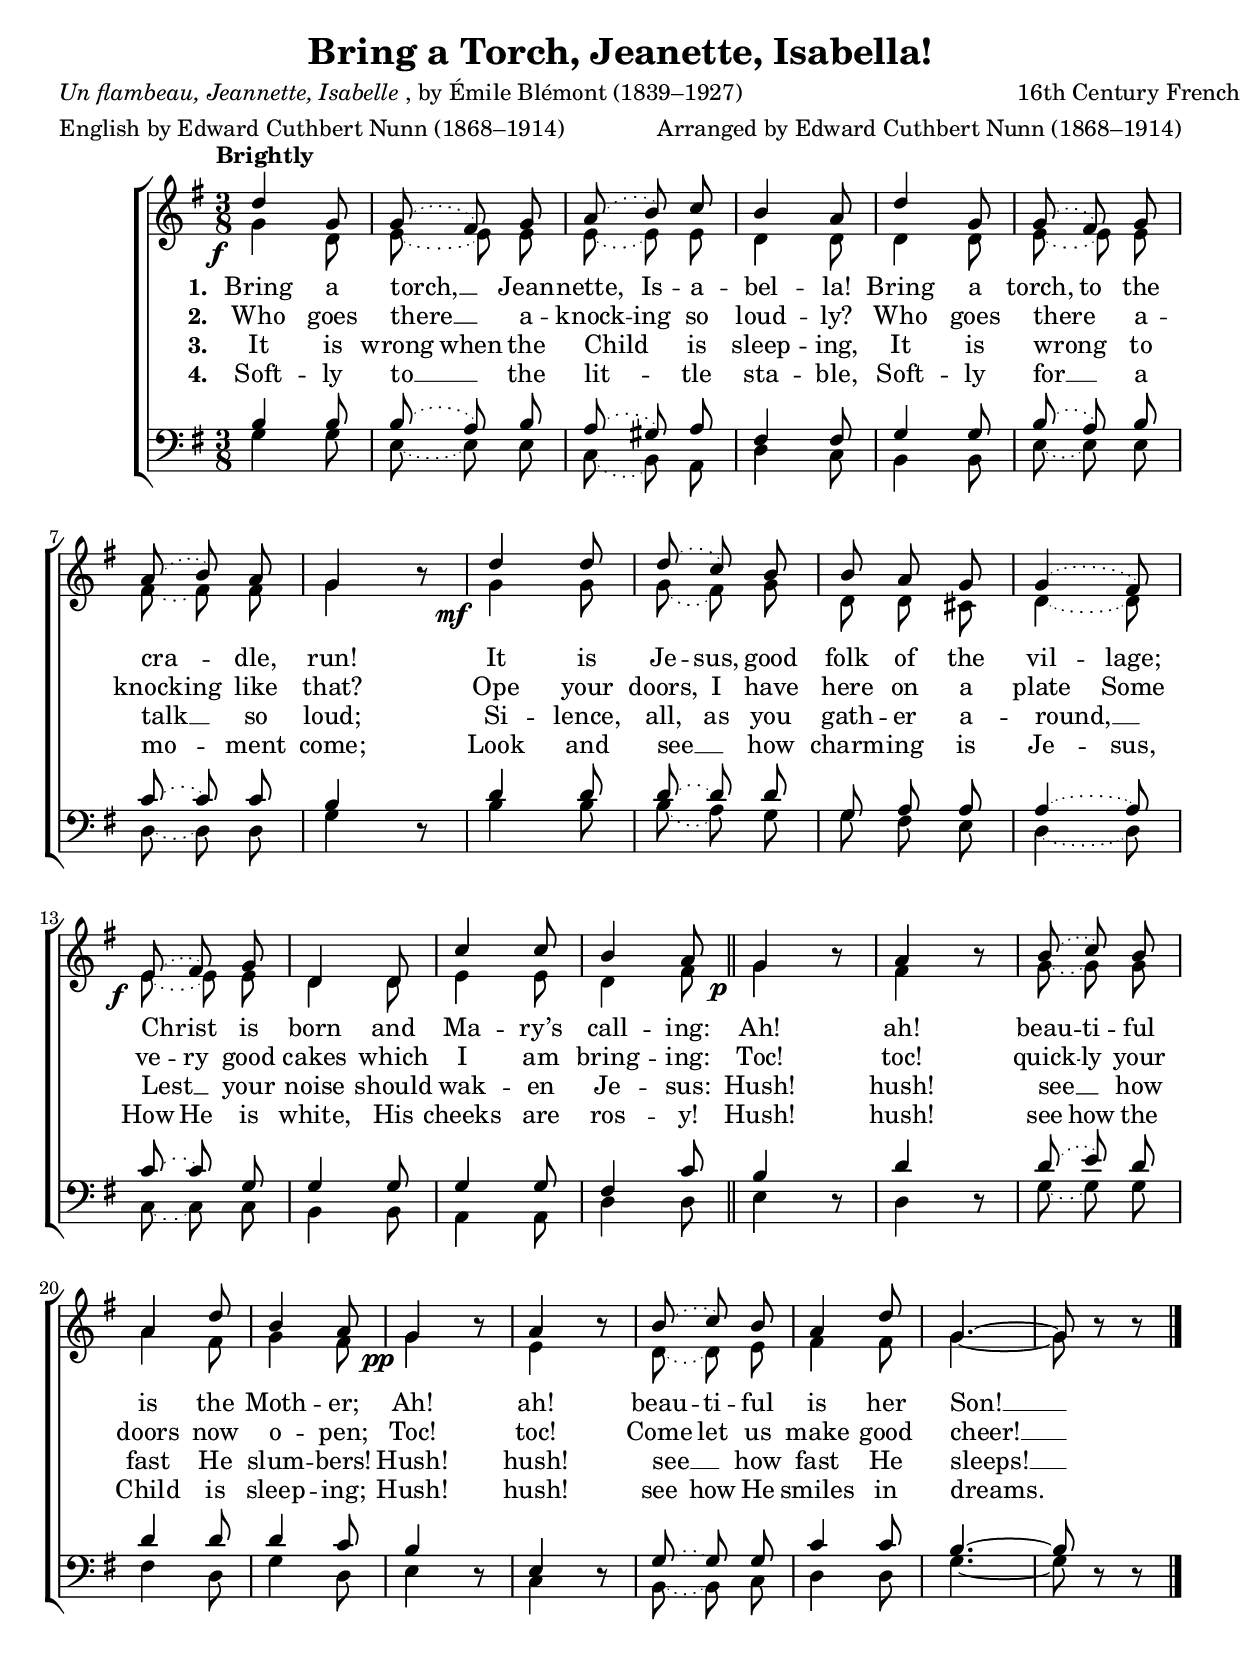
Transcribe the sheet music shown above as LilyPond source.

\version "2.14.2"
\include "util.ly"
\header {
  title = "Bring a Torch, Jeanette, Isabella!"
  poet = \markup{\italic{Un flambeau, Jeannette, Isabelle}, by Émile Blémont (1839–1927)}
  meter = "English by Edward Cuthbert Nunn (1868–1914)"
  composer = "16th Century French Carol"
  arranger = "Arranged by Edward Cuthbert Nunn (1868–1914)"
  %tagline = \markup{from \italic{The Home and Community Song-Book}, 1922}
}

global = {
  \key g \major
  \time 3/8
  \slurDotted
  \tieDotted
  \tempo "Brightly"
}

sopMusic = \relative c'' {
  \override DynamicText #'X-offset = #-4
  d4_\f g,8 ||
  \slurDotted g\noBeam( fis\noBeam)  g |
  a\noBeam( b\noBeam) c |
  b4 a8 |
  
  d4 g,8 |
  \slurDotted g\noBeam( fis\noBeam)  g | \break
  a\noBeam( b\noBeam) a |
  g4 b8\rest |
  
  \once\override DynamicText #'X-offset = #-5
  d4_\mf d8 |
  d8\noBeam( c\noBeam) b |
  b\noBeam a\noBeam g | 
  \slurDotted g4( fis8) | \break
  
  \once\override DynamicText #'X-offset = #-3
  e_\f\noBeam( fis\noBeam) g |
  d4 d8 |
  c'4 c8 |
  b4 a8 \bar "||"
  
  g4_\p b8\rest |
  a4 b8\rest | 
  \slurDotted b8\noBeam( c\noBeam) b | \break
  a4 d8 |
  b4 a8 |
  
  g4_\pp b8\rest |
  a4 b8\rest |
  b\noBeam( c\noBeam) b |
  a4 d8 |
  \tieSolid
  g,4.~ |
  g8 b\rest b\rest \bar "|."
}
sopWords = \lyricmode {
  
}

altoMusic = \relative c'' {
  g4 d8 |
  \slurDotted e\noBeam~ e\noBeam e |
  e\noBeam~ e\noBeam e |
  d4 d8 |
  
  d4 d8 |
  \slurDotted e\noBeam~ e\noBeam e |
  
  
  fis8\noBeam~ fis\noBeam fis8 |
  g4 s8 |
  
  g4 g8 |
  g\noBeam( fis\noBeam) g |
  d\noBeam d\noBeam cis |
  d4~ d8 |
  
  
  e8\noBeam~ e\noBeam e |
  d4 d8 |
  e4 e8 |
  d4 fis8 |
  
  g4 s8 |
  fis4 s8 |
  g\noBeam~ g\noBeam g |
  
  
  a4 fis8 |
  g4 fis8 |
  
  g4 s8 |
  e4 s8 |
  d\noBeam~ d\noBeam e |
  fis4 fis8 |
  \tieSolid
  g4.~ |
  g8 s4 \bar "|."
}
altoWords = \lyricmode {
  \dropLyricsV
  \set stanza = #"1. "
  \set ignoreMelismata = ##t
  Bring a torch, __ _ Jean -- nette, Is -- a -- bel -- la!
  Bring a torch, to the cra -- _ dle, run!
  It is Je -- sus, good folk of the vil -- lage;
  Christ _ is born and Ma -- ry’s call -- ing:
  Ah! ah! beau -- ti -- ful is the Moth -- er;
  Ah! ah! beau -- ti -- ful is her Son! __ _
}
altoWordsII = \lyricmode {
  \dropLyricsV
  \set stanza = #"2. "
  \set ignoreMelismata = ##t
  Who goes there __ _ a -- knock -- ing so loud -- ly?
  Who goes there _ a -- knock -- ing like that?
  Ope your doors, I have here on a plate
  Some ve -- ry good cakes which I am bring -- ing:
  Toc! toc! quick -- ly your doors now o -- pen;
  Toc! toc! Come let us make good cheer! __ _
}
altoWordsIII = \lyricmode {
  \dropLyricsV
  \set stanza = #"3. "
  \set ignoreMelismata = ##t
  It is wrong when the Child _ is sleep -- ing,
  It is wrong _ to talk __ _ so loud;
  Si -- lence, all, as you gath -- er a -- round, __ _
  Lest __ _ your noise should wak -- en Je -- sus:
  Hush! hush! see __ _ how fast He slum -- bers!
  Hush! hush! see __ _ how fast He sleeps! __ _
}
altoWordsIV = \lyricmode {
  \dropLyricsV
  \set stanza = #"4. "
  \set ignoreMelismata = ##t
  Soft -- ly to __ _ the lit -- _ tle sta -- ble,
  Soft -- ly for __ _ a mo -- _ ment come;
  Look and see __ _ how charm -- ing is Je -- sus,
  How He is white, His cheeks are ros -- y!
  Hush! hush! see how the Child is sleep -- ing;
  Hush! hush! see how He smiles in dreams.
%8.5x11 __
  _
}

tenorMusic = \relative c' {
  \override DynamicText #'X-offset = #-4
  b4 b8 |
  \slurDotted b8\noBeam( a\noBeam) b |
  a\noBeam( gis\noBeam) a |
  fis4 fis8 |
  
  g4 g8 |
  b8\noBeam( a\noBeam) b |
  
  
  c\noBeam~ c\noBeam c |
  b4 s8 |
  
  d4 d8 |
  d\noBeam~ d\noBeam d\noBeam |
  g,\noBeam a\noBeam a |
  a4~ a8 |
  
  
  c\noBeam~ c\noBeam g |
  g4 g8 |
  g4 g8 |
  fis4 c'8 |
  
  b4 s8 |
  d4 s8 |
  d8\noBeam( e\noBeam) d |
  
  
  d4 d8 |
  d4 c8 |
  
  b4 s8 |
  e,4 s8 |
  g8\noBeam~ g\noBeam g |
  c4 c8 |
  \tieSolid
  b4.~ |
  b8 s4 \bar "|."
  
}
tenorWords = \lyricmode {

}

bassMusic = \relative c' {
  g4 g8 |
  \slurDotted e8\noBeam~ e\noBeam e |
  c\noBeam( b\noBeam) a |
  d4 c8 |
  
  b4 b8 |
  e8\noBeam~ e\noBeam e |
  
  
  d\noBeam~ d\noBeam d |
  g4 d8\rest |
  
  b'4 b8 |
  b\noBeam( a\noBeam) g |
  g\noBeam fis\noBeam e |
  d4~ d8 |
  
  
  c\noBeam~ c\noBeam c |
  b4 b8 |
  a4 a8 |
  d4 d8 |
  
  e4 d8\rest |
  d4 d8\rest |
  g\noBeam~ g\noBeam g |
  
  
  fis4 d8 |
  g4 d8 |
  
  e4 d8\rest |
  c4 d8\rest |
  b\noBeam~ b\noBeam c |
  d4 d8 |
  \tieSolid
  g4.~ |
  g8 d\rest d\rest \bar "|."
}
bassWords = \lyricmode {

}

\score {
  <<
   \new ChoirStaff <<
%    \new Lyrics = sopranos \with { \override VerticalAxisGroup #'nonstaff-relatedstaff-spacing = #'((basic-distance . 1)) }
    \new Staff = women <<
      \new Voice = "sopranos" { \voiceOne << \global \sopMusic >> }
      \new Voice = "altos" { \voiceTwo << \global \altoMusic >> }
    >>
    \new Lyrics \with { alignAboveContext = #"women" \override VerticalAxisGroup #'nonstaff-relatedstaff-spacing = #'((basic-distance . 1))} \lyricsto "sopranos" \sopWords
    \new Lyrics = "altosIV"  \with { alignBelowContext = #"women" 
      %\override VerticalAxisGroup #'nonstaff-relatedstaff-spacing = #'((basic-distance . 1))
      } \lyricsto "sopranos" \altoWordsIV
    \new Lyrics = "altosIII"  \with { alignBelowContext = #"women" 
      %\override VerticalAxisGroup #'nonstaff-relatedstaff-spacing = #'((basic-distance . 1))
      } \lyricsto "sopranos" \altoWordsIII
    \new Lyrics = "altosII"  \with { alignBelowContext = #"women" 
      %\override VerticalAxisGroup #'nonstaff-relatedstaff-spacing = #'((basic-distance . 1))
      } \lyricsto "sopranos" \altoWordsII
    \new Lyrics = "altos"  \with { alignBelowContext = #"women" 
      %\override VerticalAxisGroup #'nonstaff-relatedstaff-spacing = #'((basic-distance . 1))
      } \lyricsto "sopranos" \altoWords
   \new Staff = men <<
      \clef bass
      \new Voice = "tenors" { \voiceOne << \global \tenorMusic >> }
      \new Voice = "basses" { \voiceTwo << \global \bassMusic >> }
    >>
    \new Lyrics \with { alignAboveContext = #"men" \override VerticalAxisGroup #'nonstaff-relatedstaff-spacing = #'((basic-distance . 1)) } \lyricsto "tenors" \tenorWords
    \new Lyrics \with { alignBelowContext = #"men" \override VerticalAxisGroup #'nonstaff-relatedstaff-spacing = #'((basic-distance . 1)) } \lyricsto "basses" \bassWords
  >>
%    \new PianoStaff << \new Staff { \new Voice { \pianoRH } } \new Staff { \clef "bass" \pianoLH } >>
  >>
  \layout { }
  \midi {
    \tempo 4 = 90
    \set Staff.midiInstrument = "flute"
  
    \context {
      \Voice
      \remove "Dynamic_performer"
    }
  }
}
